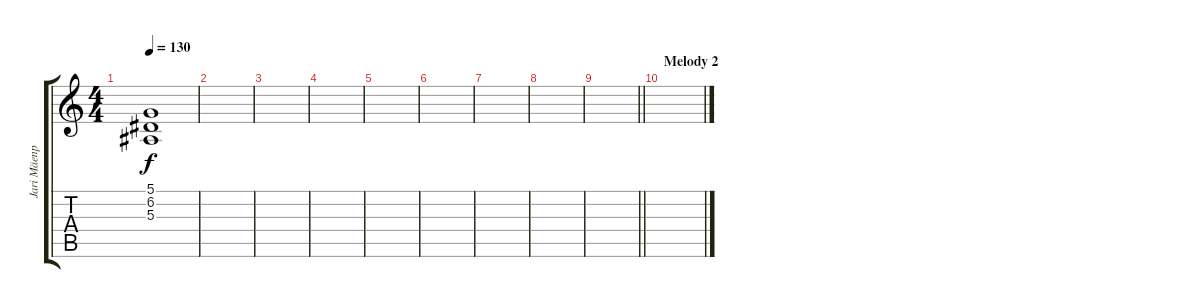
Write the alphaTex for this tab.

\track ("Jari Mäenpää" "Jari Mäenp") {instrument stringensemble1}
\staff {score tabs}
\tuning (D4 A3 F3 C3 G2 C2) {hide}
\ts (4 4)
\tempo 130
\clef g2
\ks c
(5.1 6.2 5.3).1{dy f} |
|
|
|
|
|
|
|
\barLineRight lightlight
|
\section ("" "Melody 2")
